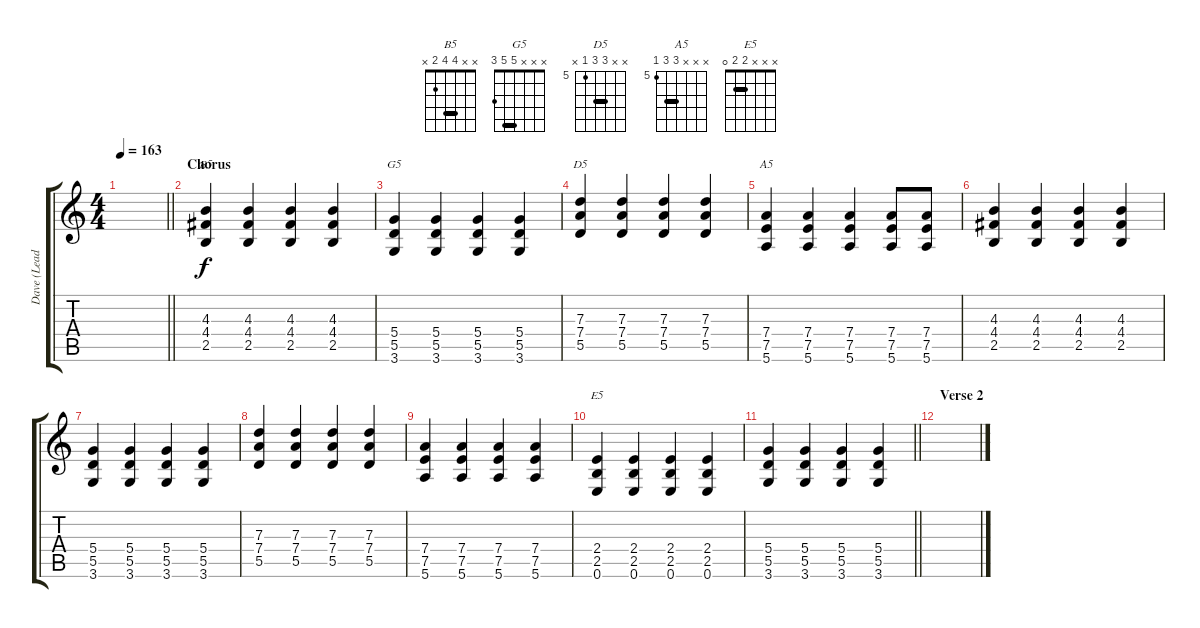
\track ("Dave (Lead Gtr)" "Dave (Lead") {instrument overdrivenguitar}
\staff {score tabs}
\tuning (E4 B3 G3 D3 A2 E2) {hide}
\chord ("B5" x x 4 4 2 x) {barre 4}
\chord ("G5" x x x 5 5 3) {barre 5}
\chord ("D5" x x 7 7 5 x) {firstfret 5 barre 7}
\chord ("A5" x x x 7 7 5) {firstfret 5 barre 7}
\chord ("E5" x x x 2 2 0) {barre 2}
\ts (4 4)
\tempo 163
\clef g2
\barLineRight lightlight
\ks c
|
\section ("" "Chorus")
(4.3 4.4 2.5).4{ch "B5"} (4.3 4.4 2.5).4 (4.3 4.4 2.5).4 (4.3 4.4 2.5).4 |
(5.4 5.5 3.6).4{ch "G5"} (5.4 5.5 3.6).4 (5.4 5.5 3.6).4 (5.4 5.5 3.6).4 |
(7.3 7.4 5.5).4{ch "D5"} (7.3 7.4 5.5).4 (7.3 7.4 5.5).4 (7.3 7.4 5.5).4 |
(7.4 7.5 5.6).4{ch "A5"} (7.4 7.5 5.6).4 (7.4 7.5 5.6).4 (7.4 7.5 5.6).8 (7.4 7.5 5.6).8 |
(4.3 4.4 2.5).4 (4.3 4.4 2.5).4 (4.3 4.4 2.5).4 (4.3 4.4 2.5).4 |
(5.4 5.5 3.6).4 (5.4 5.5 3.6).4 (5.4 5.5 3.6).4 (5.4 5.5 3.6).4 |
(7.3 7.4 5.5).4 (7.3 7.4 5.5).4 (7.3 7.4 5.5).4 (7.3 7.4 5.5).4 |
(7.4 7.5 5.6).4 (7.4 7.5 5.6).4 (7.4 7.5 5.6).4 (7.4 7.5 5.6).4 |
(2.4 2.5 0.6).4{ch "E5"} (2.4 2.5 0.6).4 (2.4 2.5 0.6).4 (2.4 2.5 0.6).4 |
\barLineRight lightlight
(5.4 5.5 3.6).4 (5.4 5.5 3.6).4 (5.4 5.5 3.6).4 (5.4 5.5 3.6).4 |
\section ("" "Verse 2")
